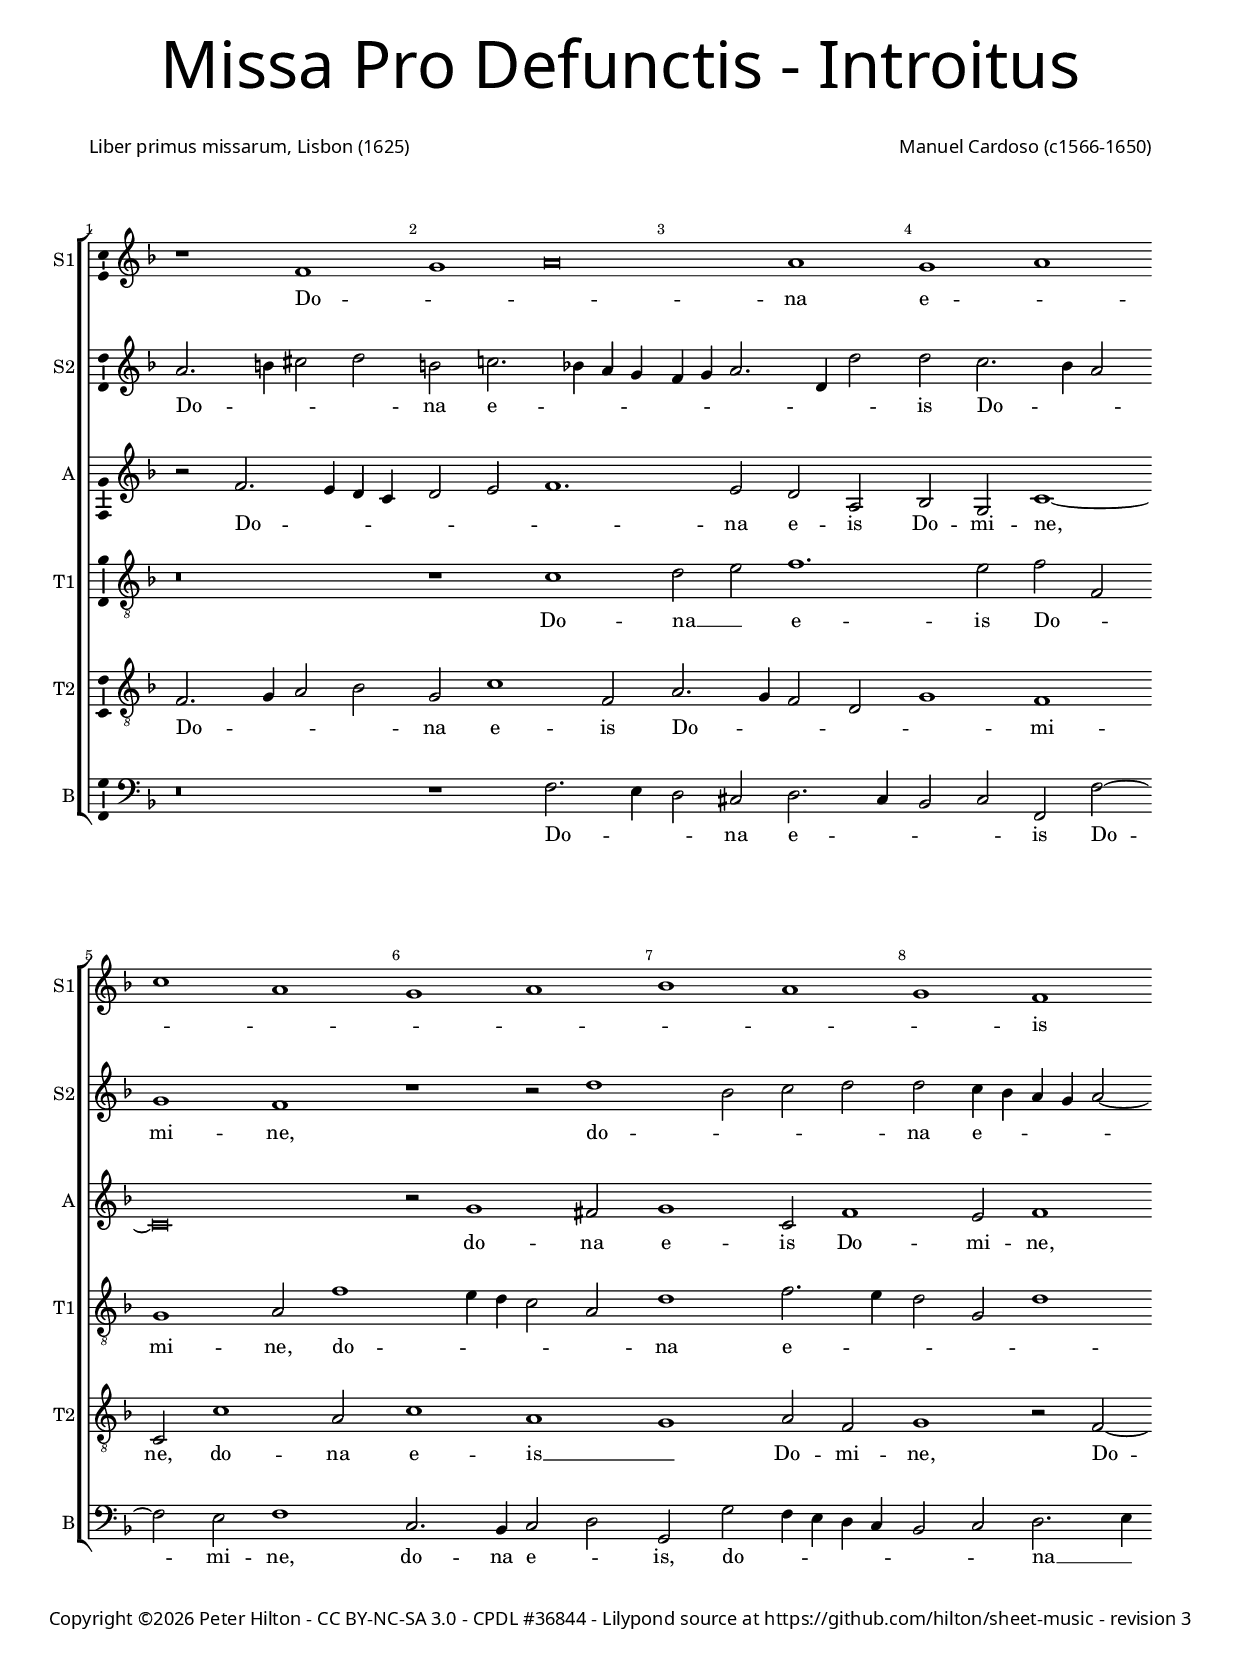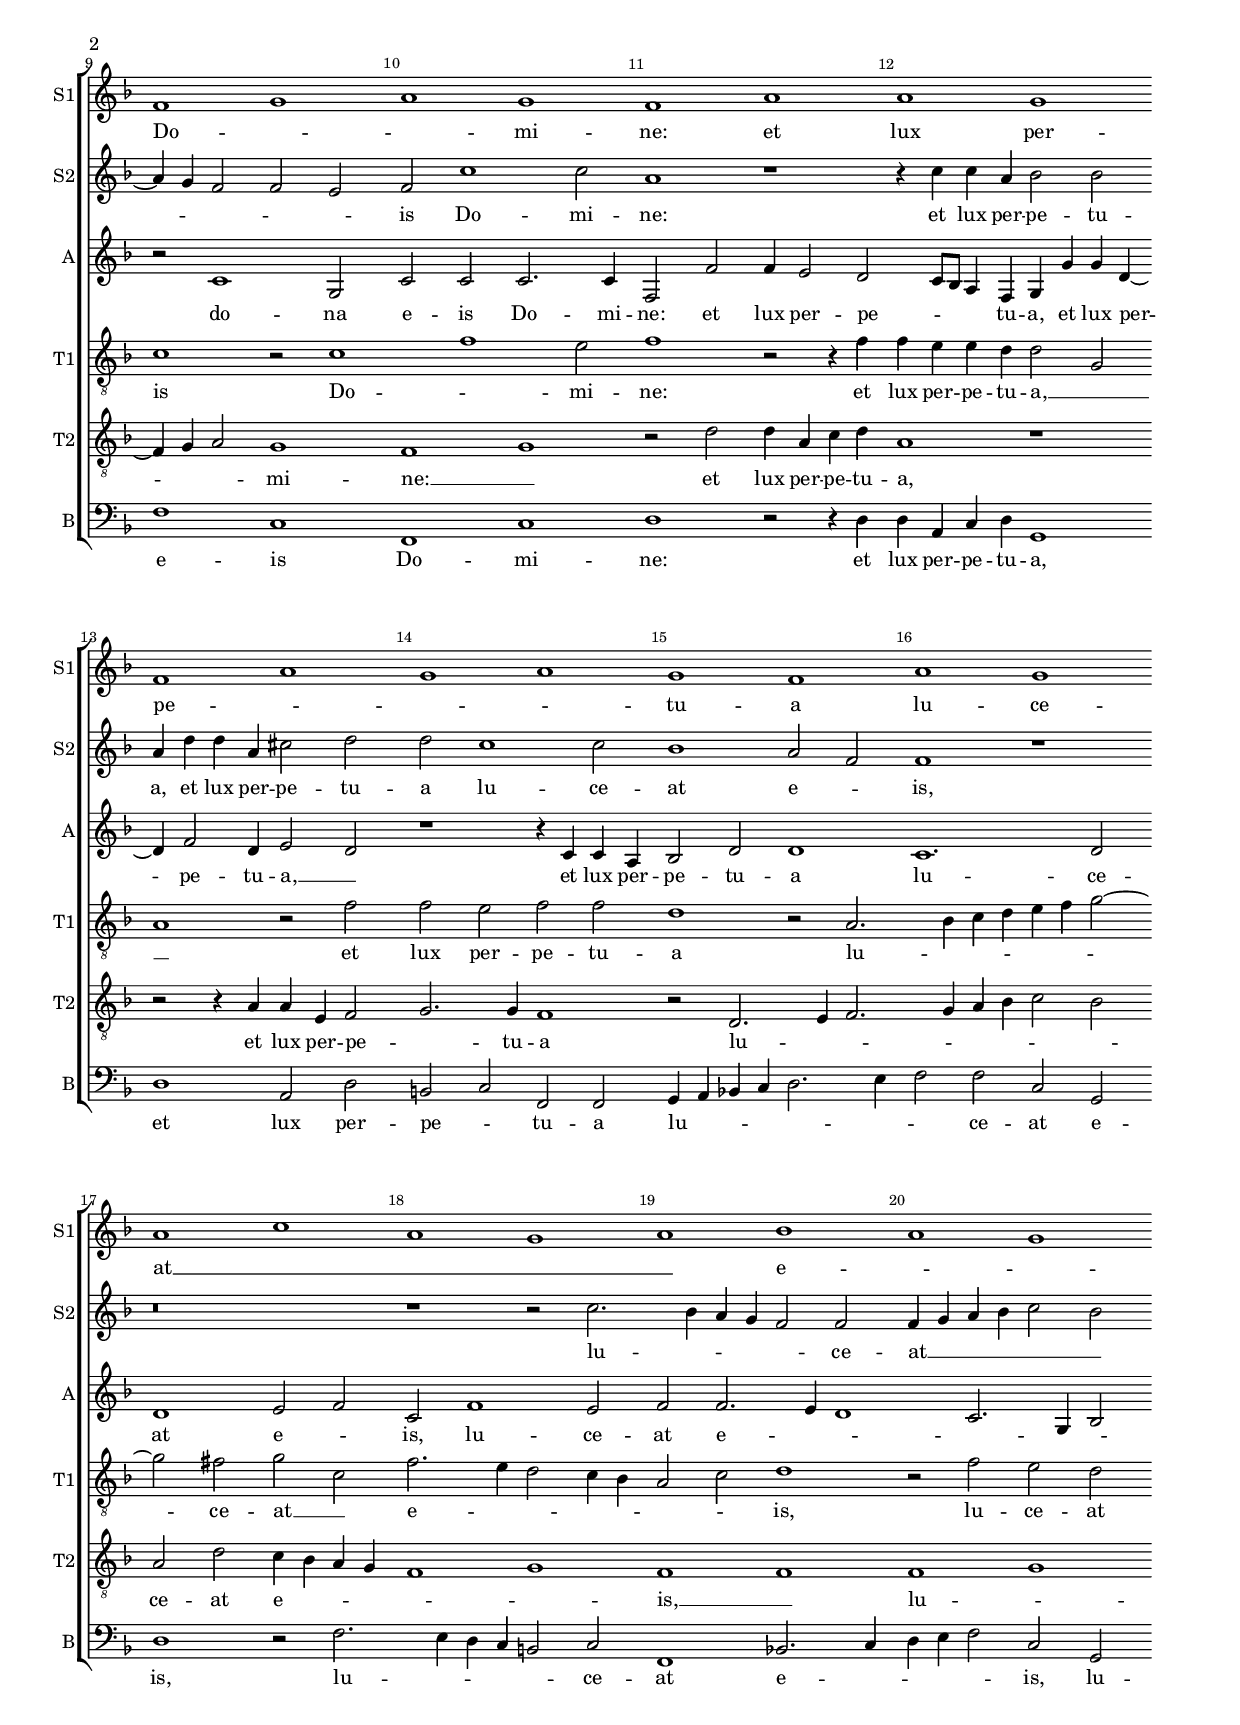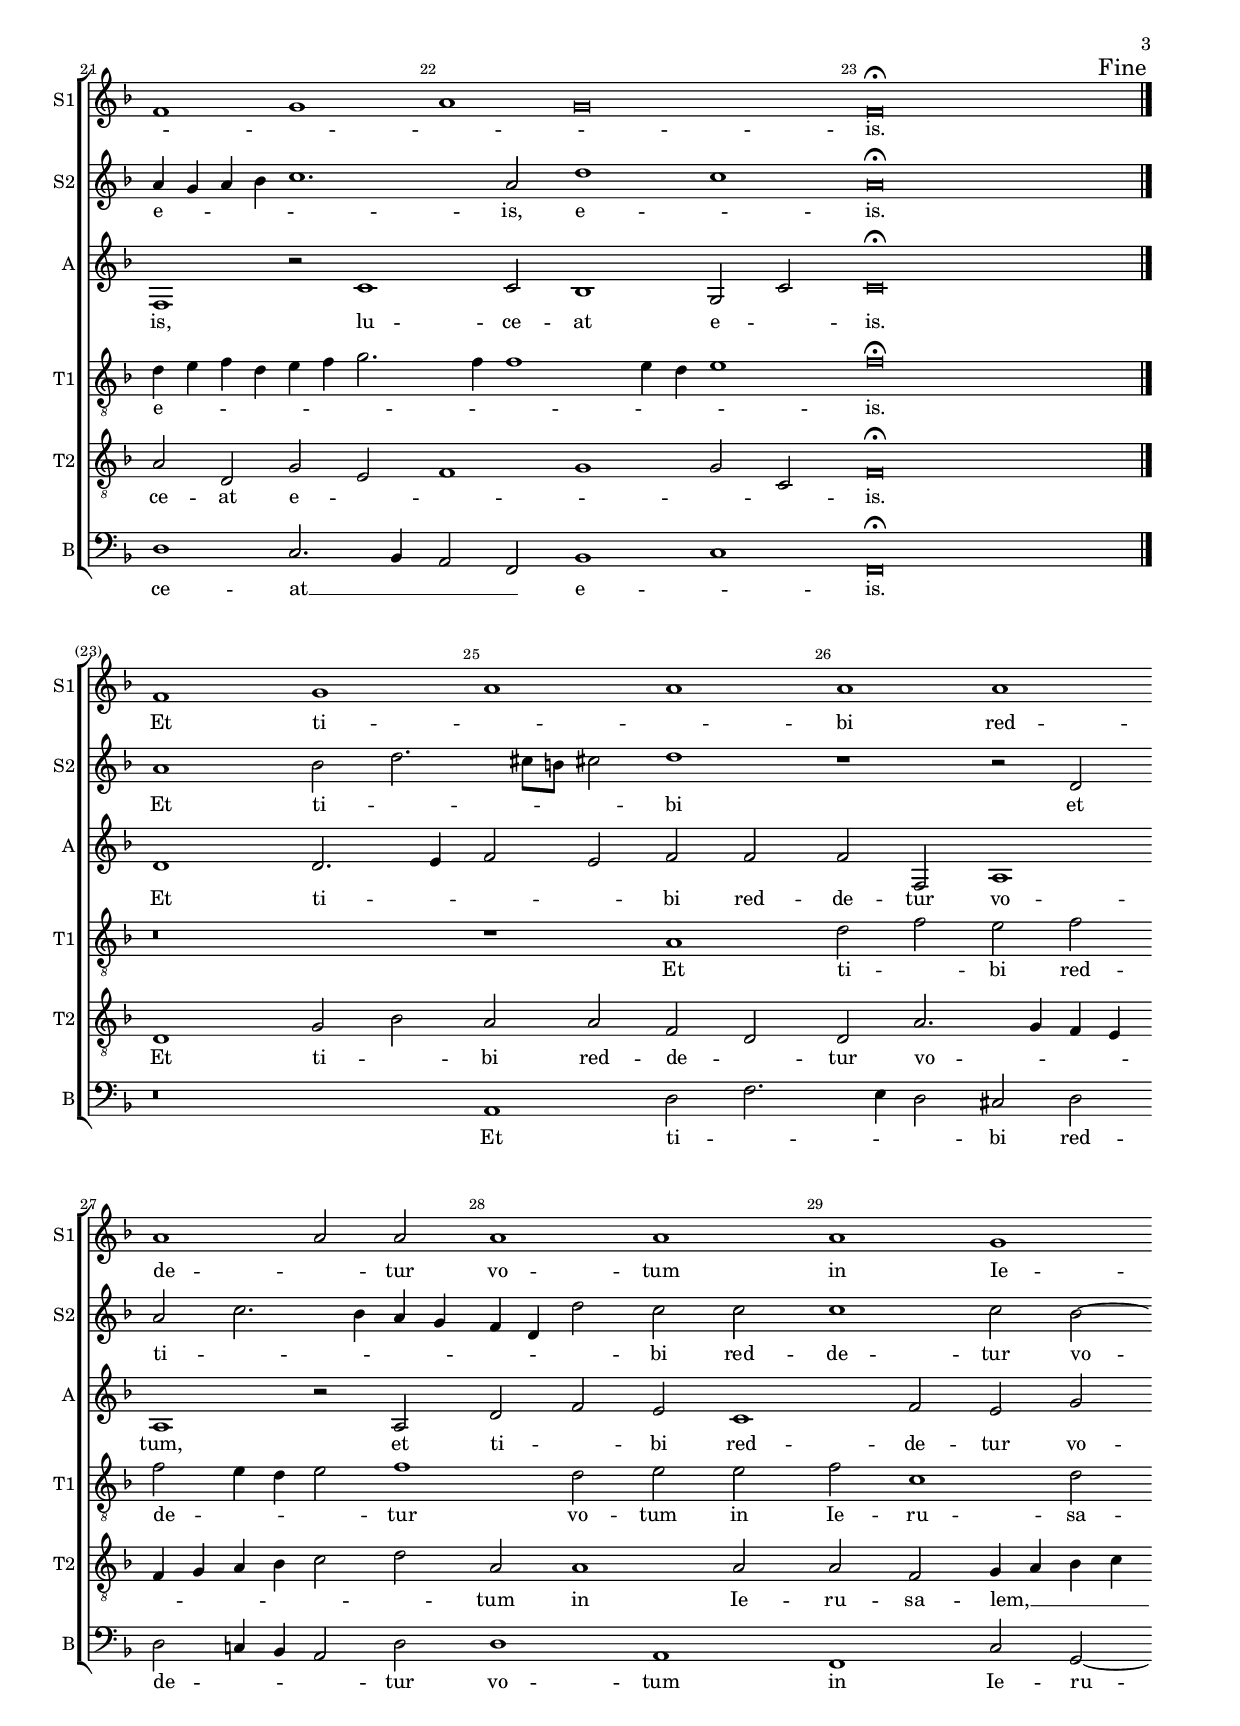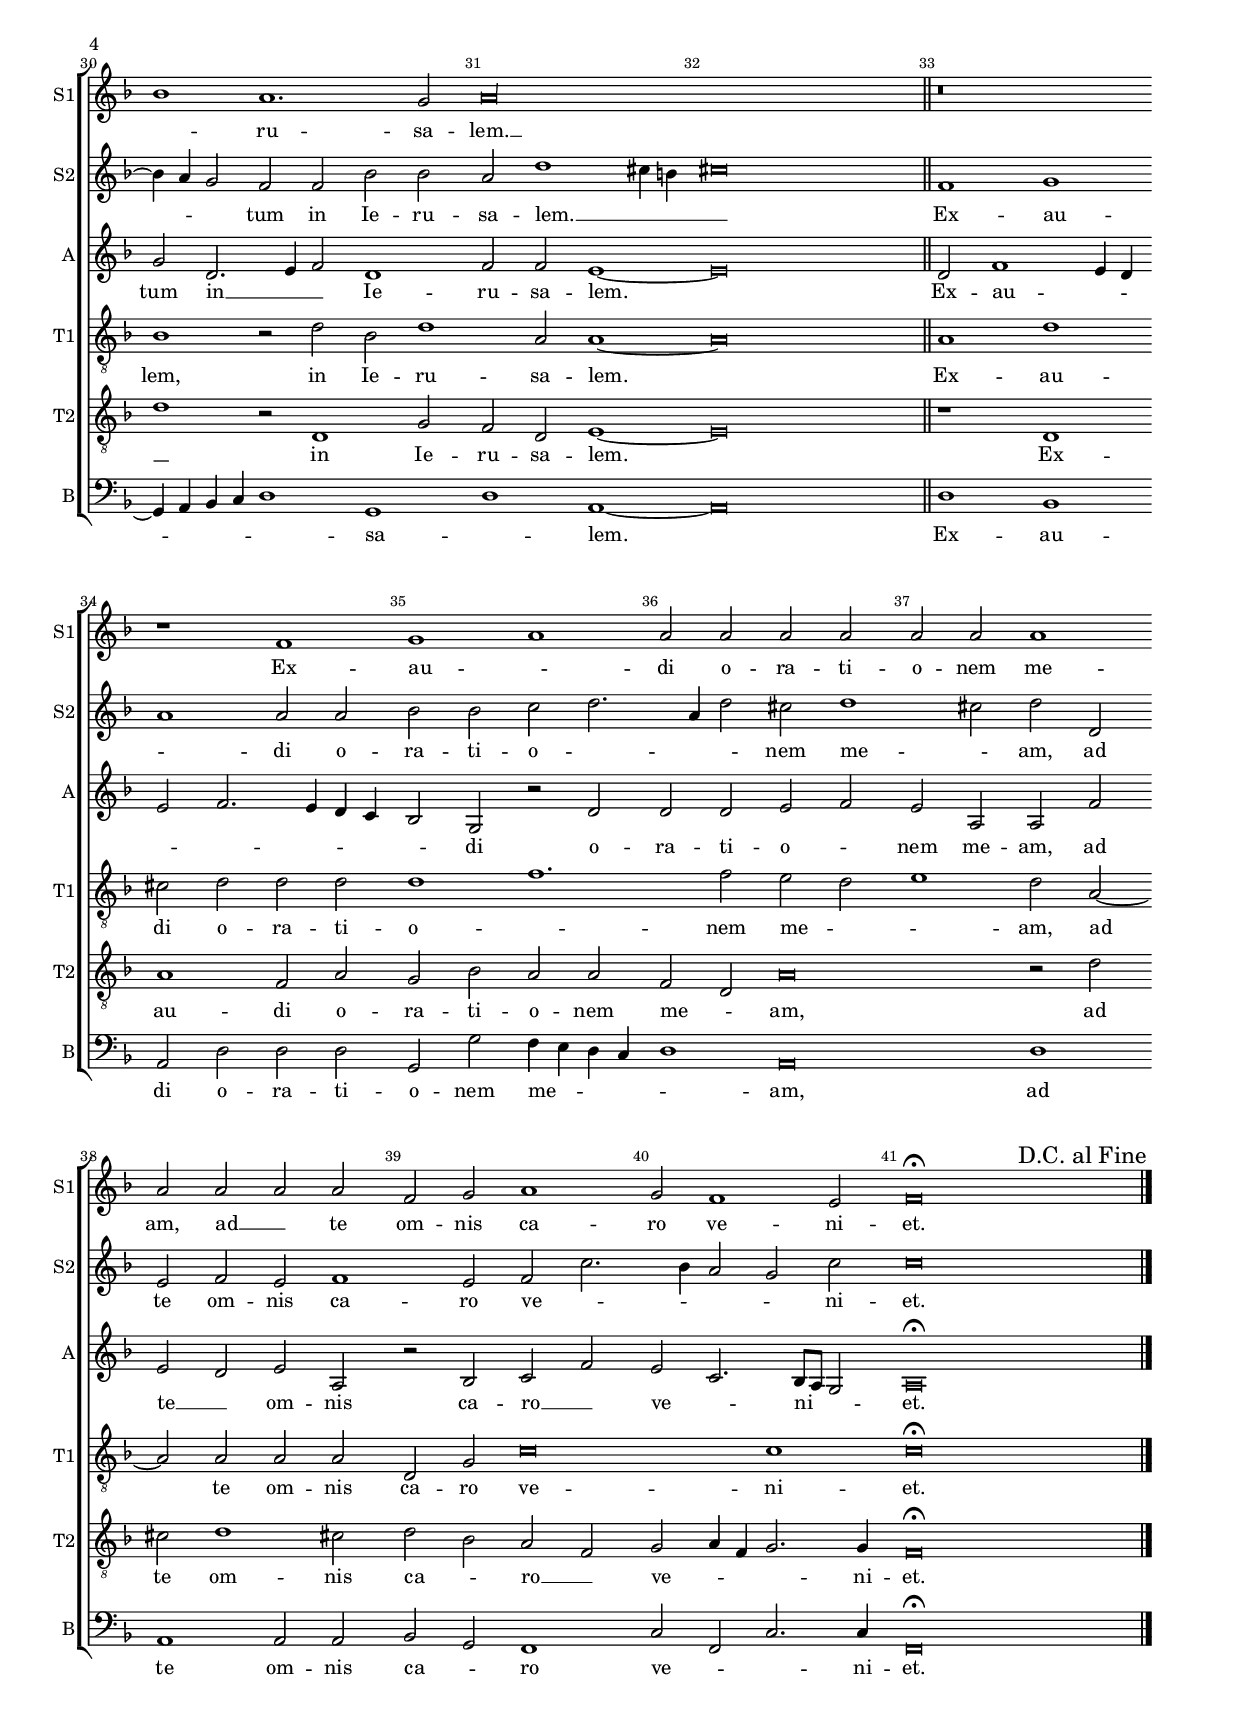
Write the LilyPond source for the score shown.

% CPDL #36844
% Copyright ©2015 Peter Hilton - https://github.com/hilton

\version "2.18.2"
revision = "3"
\pointAndClickOff

#(set-global-staff-size 16.0)

\paper {
	#(define fonts (make-pango-font-tree "Century Schoolbook L" "Source Sans Pro" "Luxi Mono" (/ 16 20)))
	annotate-spacing = ##f
	two-sided = ##t
	top-margin = 10\mm
	inner-margin = 15\mm
	outer-margin = 15\mm
	top-markup-spacing = #'( (basic-distance . 8) )
	markup-system-spacing = #'( (padding . 8) )
	system-system-spacing = #'( (basic-distance . 20) (stretchability . 100) )
  	ragged-bottom = ##f
	ragged-last-bottom = ##t
} 

year = #(strftime "©%Y" (localtime (current-time)))

\header {
	title = \markup \medium \fontsize #7 \override #'(font-name . "Source Sans Pro Light") {
		\center-column {
			"Missa Pro Defunctis - Introitus"
			\vspace #2
		}
	}
	composer = \markup \sans \column \right-align { "Manuel Cardoso (c1566-1650)" }
	poet = \markup \sans { "Liber primus missarum, Lisbon (1625)" }
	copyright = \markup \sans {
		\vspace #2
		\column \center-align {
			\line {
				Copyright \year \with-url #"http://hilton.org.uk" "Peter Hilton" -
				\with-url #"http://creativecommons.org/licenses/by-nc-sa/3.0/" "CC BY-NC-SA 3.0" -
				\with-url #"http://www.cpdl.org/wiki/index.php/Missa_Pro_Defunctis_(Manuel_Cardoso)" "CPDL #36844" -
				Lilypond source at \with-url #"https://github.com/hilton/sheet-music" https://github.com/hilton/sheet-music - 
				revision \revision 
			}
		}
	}
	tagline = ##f
}

\layout {
	indent = #0
  	ragged-right = ##f
  	ragged-last = ##f
	\context {
		\Score
		\override BarNumber #'self-alignment-X = #CENTER
		\override BarNumber #'break-visibility = #'#(#f #t #t)
		\override BarLine #'transparent = ##t
		\remove "Metronome_mark_engraver"
		\override VerticalAxisGroup #'staff-staff-spacing = #'((basic-distance . 10) (stretchability . 100))
	}
	\context { 
		\Staff
		\remove "Time_signature_engraver"
	}
	\context { 
		\StaffGroup
		\remove "Span_bar_engraver"	
	}
	\context { 
		\Voice 
		\override NoteHead #'style = #'baroque
		\consists "Horizontal_bracket_engraver"
		\consists "Ambitus_engraver"
	}
}

global = { 
	\key f \major
	\time 4/2
	\tempo 2 = 44
	\set Staff.midiInstrument = "Choir Aahs"
	\accidentalStyle "forget"
}

showBarLine = { \once \override Score.BarLine #'transparent = ##f }
ficta = { \once \set suggestAccidentals = ##t \override AccidentalSuggestion #'parenthesized = ##f }
fictaParenthesized = { \once \set suggestAccidentals = ##t \override AccidentalSuggestion #'parenthesized = ##t }

sopranoA = \new Voice	{
	\relative c' {
		r1 f g a\breve a1 g a \break c a 
		g a bes a g f \break f g a g 
		f a a g \break f a g a g f 
		a g \break a c a g a bes a g \break
		f g \time 6/2 a g\breve f\breve \fermata \time 4/2 \showBarLine \bar "|." 
		\once \override Score.RehearsalMark.break-visibility = #end-of-line-visible
		\once \override Score.RehearsalMark.self-alignment-X = #RIGHT
		\mark Fine 
		\break

		f1 g a a
		a a \break a a2 a a1 a a g \break \time 6/2 bes a1. 
		g2 \time 4/2 a\longa \showBarLine \bar "||" r\breve \break r1 f g a
		a2 a a a a a a1 a2 a a a
		f g a1 g2 f1 e2 f\breve \fermata \showBarLine \bar "|."
		\once \override Score.RehearsalMark.break-visibility = #end-of-line-visible
		\once \override Score.RehearsalMark.self-alignment-X = #RIGHT
		\mark "D.C. al Fine"
	}
	\addlyrics {
		Do -- _ _ na e -- _ _ _ _ _ _ _ _ is Do -- _ _ mi -- ne:
		et lux per -- pe -- _ _ _ tu -- a
		lu -- ce -- at __ _ _ _ _ e -- _ _ _ _ _ _ is.
		Et ti -- _ _ 
		bi red -- de -- _ tur vo -- tum in Ie -- _ ru -- 
		sa -- lem. __ Ex -- au -- _
		di o -- ra -- ti -- o -- nem me -- am, ad __ _ te
		om -- nis ca -- ro ve -- ni -- et.
	}
}

sopranoB = \new Voice {
	\relative c'' {
		a2. b4 cis2 d b c!2. bes!4 a g f g a2. d,4 d'2
		d c2. bes4 a2 g1 f r r2 d'1 bes2 c d
		d c4 bes a g a2 ~ a4 g4 f2 f e f c'1 c2 a1 r
		r4 c c a bes2 bes a4 d d a cis2 d d c1 c2
		bes1 a2 f f1 r r\breve r1 r2 c'2. 
		bes4 a g f2 f f4 g a bes c2 bes a4 g a bes c1.
		a2 d1 c a\breve \fermata a1 bes2 d2. cis8 b cis2 d1
		r1 r2 d, a' c2. bes4 a g f d d'2 c c c1 c2 bes2 ~ bes4
		a4 g2 f f bes bes a d1 cis4 b cis\breve
		f,1 g a a2 a bes bes c d2. a4 d2 cis d1
		cis2 d d, e f e f1
		e2 f c'2. bes4 a2 g c c\breve
	}
	\addlyrics {
		Do -- _ _ _ na e -- _ _ _ _ _ _ _ _ 
		is Do -- _ _ mi -- ne, do -- _ _ _ 
		na e -- _ _ _ _ _ _ _ _ is Do -- mi -- ne:
		et lux per -- pe -- tu -- a, et lux per -- pe -- tu -- a lu -- ce -- 
		at e -- _ is, lu --
		_ _ _ _ ce -- at __ _ _ _ _ _ e -- _ _ _ _ 
		is, e -- _ is. Et ti -- _ _ _ _ bi 
		et ti -- _ _ _ _ _ _ _ bi red -- de -- tur vo -- 
		_ _ tum in Ie -- ru -- sa -- lem. __ _ _ _
		Ex -- au -- _ di o -- ra -- ti -- o -- _ _ _ nem me -- 
		_ am, ad te om -- nis ca -- ro ve -- _ _ _ _ ni -- et.
	}
}

alto = \new Voice {
	\relative c' {
		r2 f2. e4 d c d2 e f1. e2 d a bes g c1 ~
		c\breve r2 g'1 fis2 g1 c,2 f1 e2 f1 r2 c1 g2
		c c c2. c4 f,2 f' f4 e2 d2 c8 bes a4 f g g' g d4 ~ d
		f2 d4 e2 d r1 r4 c c a bes2 d d1 c1. d2
		d1 e2 f c f1 e2 f f2. e4 d1 c2. g4 bes2
		f1 r2 c'1 c2 bes1 g2 c c\breve \fermata d1 d2. e4
		f2 e f f f f, a1 a r2 a d f e c1
		f2 e g g d2. e4 f2 d1 f2 f e1 ~ e\breve
		d2 f1 e4 d e2 f2. e4 d c bes2 g r d' d d e f
		e a, a f' e d e a,
		r bes c f e c2. bes8 a g2 a\breve \fermata
	}
	\addlyrics {
		Do -- _ _ _ _ _ _ na e -- is Do -- mi -- ne,
		do -- na e -- is Do -- mi -- ne, do -- na 
		e -- is Do -- mi -- ne: et lux per -- pe -- _ _ _ tu -- a, et lux per -- 
		pe -- tu -- a, __ _ et lux per -- pe -- tu -- a lu -- ce -- 
		at e -- _ is, lu -- ce -- at e -- _ _ _ _ _ 
		is, lu -- ce -- at e -- _ is. Et ti -- _ 
		_ _ bi red -- de -- tur vo -- tum, et ti -- _ bi red -- 
		de -- tur vo -- tum in __ _ _ Ie -- ru -- sa -- lem.
		Ex -- au -- _ _ _ _ _ _ _ _ di o -- ra -- ti -- o -- _ 
		nem me -- am, ad te __ _ om -- nis
		ca -- ro __ _ ve -- _ ni -- _ _ et.
	}
}

tenorA = \new Voice {
	\relative c' {
		\clef "treble_8"
		r\breve r1 c d2 e f1. e2 f f,
		g1 a2 f'1 e4 d c2 a d1 f2. e4 d2 g, d'1
		c r2 c1 f e2 f1 r2 r4 f f e e d d2 g,
		a1 r2 f' f e f f d1 r2 a2. bes4 c d e f g2 ~ g 
		fis2 g2 c, f2. e4 d2 c4 bes a2 c d1 r2 f e d
		d4 e f d e f g2. f4 f1 e4 d e1 f\breve \fermata r\breve
		r1 a, d2 f e f f e4 d e2 f1 d2 e e
		f c1 d2 bes1 r2 d bes d1 a2 a1 ~ a\breve
		a1 d cis2 d d d d1 f1. f2 e d
		e1 d2 a2 ~ a a2 a a
		d, g c\breve c1 c\breve \fermata
	}
	\addlyrics {
		Do -- na __ _ e -- is Do -- _ 
		mi -- ne, do -- _ _ _ _ na e -- _ _ _ _ 
		is Do -- _ mi -- ne: et lux per -- pe -- tu -- a, __ _
		_ et lux per -- pe -- tu -- a lu -- _ _ _ _ _ _ 
		ce -- at __ _ e -- _ _ _ _ _ _ is, lu -- ce -- at 
		e -- _ _ _ _ _ _ _ _ _ _ _ is.
		Et ti -- _ bi red -- de -- _ _ _ tur vo -- tum in 
		Ie -- ru -- sa -- lem, in Ie -- ru -- sa -- lem.
		Ex -- au -- di o -- ra -- ti -- o -- _ nem me -- _ 
		_ am, ad te om -- nis
		ca -- ro ve -- ni -- et.
	}
}

tenorB = \new Voice {
	\relative c {
		\clef "treble_8"
		f2. g4 a2 bes g c1 f,2 a2. g4 f2 d g1 f
		c2 c'1 a2 c1 a g a2 f g1 r2 f2 ~ f4
		g4 a2 g1 f g r2 d' d4 a c d a1 r
		r2 r4 a a e f2 g2. g4 f1 r2 d2. e4 f2. g4 a bes c2 bes
		a d c4 bes a g f1 g f f f g a2 d, g e f1 g g2 c, f\breve \fermata d1 g2 bes
		a a f d d a'2. g4 f e f g a bes c2 d a a1 a2
		a f g4 a bes c d1 r2 d,1 g2 f d e1 ~ e\breve
		r1 d a' f2 a g bes a a f d a'\breve r2 d cis d1 cis2
		d bes a f g a4 f g2. g4 f\breve \fermata
	}
	\addlyrics {
		Do -- _ _ _ na e -- is Do -- _ _ _ _ mi -- 
		ne, do -- na e -- is __ _ Do -- mi -- ne, Do -- 
		_ _ mi -- ne: __ _ et lux per -- pe -- tu -- a,
		et lux per -- pe -- _ tu -- a lu -- _ _ _ _ _ _ _ 
		ce -- at e -- _ _ _ _ _ is, __ _ lu -- _ 
		ce -- at e -- _ _ _ _ _ is. Et ti -- _ 
		bi red -- de -- _ tur vo -- _ _ _ _ _ _ _ _ _ tum in Ie -- 
		ru -- sa -- lem, __ _ _ _ _ in Ie -- ru -- sa -- lem.
		Ex -- au -- di o -- ra -- ti -- o -- nem me -- _ am, 
		ad te om -- nis
		ca -- _ ro __ _ ve -- _ _ _ ni -- et.
	}
}

bass = \new Voice {
	\relative c {
		\clef bass
		r\breve r1 f2. e4 d2 cis d2. c4 bes2 c f, f'2 ~ f
		e2 f1 c2. bes4 c2 d g, g' f4 e d c bes2 c d2. e4
		f1 c f, c' d r2 r4 d d a c d g,1
		d' a2 d b c f, f g4 a bes! c d2. e4 f2 f c g
		d'1 r2 f2. e4 d c b2 c f,1 bes!2. c4 d e f2 c g
		d'1 c2. bes4 a2 f bes1 c f,\breve \fermata r\breve
		a1 d2 f2. e4 d2 cis d d c!4 bes a2 d d1 a
		f c'2 g2 ~ g4 a4 bes c d1 g, d' a ~ a\breve
		d1 bes a2 d d d g, g' f4 e d c d1 a\breve 
		d1 a a2 a bes g f1 c'2 f, c'2. c4 f,\breve \fermata
	}
	\addlyrics {
		Do -- _ _ na e -- _ _ _ is Do -- 
		mi -- ne, do -- na e -- _ is, do -- _ _ _ _ _ _ na __ _ 
		e -- is Do -- mi -- ne: et lux per -- pe -- tu -- a,
		et lux per -- pe -- _ tu -- a lu -- _ _ _ _ _ _ ce -- at e -- 
		is, lu -- _ _ _ _ ce -- at e -- _ _ _ _ is, lu -- 
		ce -- at __ _ _ _ e -- _ is.
		Et ti -- _ _ _ bi red -- de -- _ _ _ tur vo -- tum 
		in Ie -- ru -- _ _ _ _ sa -- _ lem.
		Ex -- au -- di o -- ra -- ti -- o -- nem me -- _ _ _ _ am, 
		ad te om -- nis ca -- _ ro ve -- _ _ ni -- et.
	}
}

\score {
	\transpose c c {
		\new StaffGroup << 
			\set Score.proportionalNotationDuration = #(ly:make-moment 1 4)
			\set Score.barNumberVisibility = #all-bar-numbers-visible
			\new Staff << \global \sopranoA \set Staff.instrumentName = #"S1" \set Staff.shortInstrumentName = #"S1" >> 
			\new Staff << \global \sopranoB \set Staff.instrumentName = #"S2" \set Staff.shortInstrumentName = #"S2" >> 
			\new Staff << \global \alto \set Staff.instrumentName = #"A" \set Staff.shortInstrumentName = #"A" >> 
			\new Staff << \global \tenorA \set Staff.instrumentName = #"T1" \set Staff.shortInstrumentName = #"T1" >> 
			\new Staff << \global \tenorB \set Staff.instrumentName = #"T2" \set Staff.shortInstrumentName = #"T2" >> 
			\new Staff << \global \bass \set Staff.instrumentName = #"B" \set Staff.shortInstrumentName = #"B" >> 
		>> 
	}
	\header {
		piece = ""
	}
	\layout { }
	\midi {	}
}

